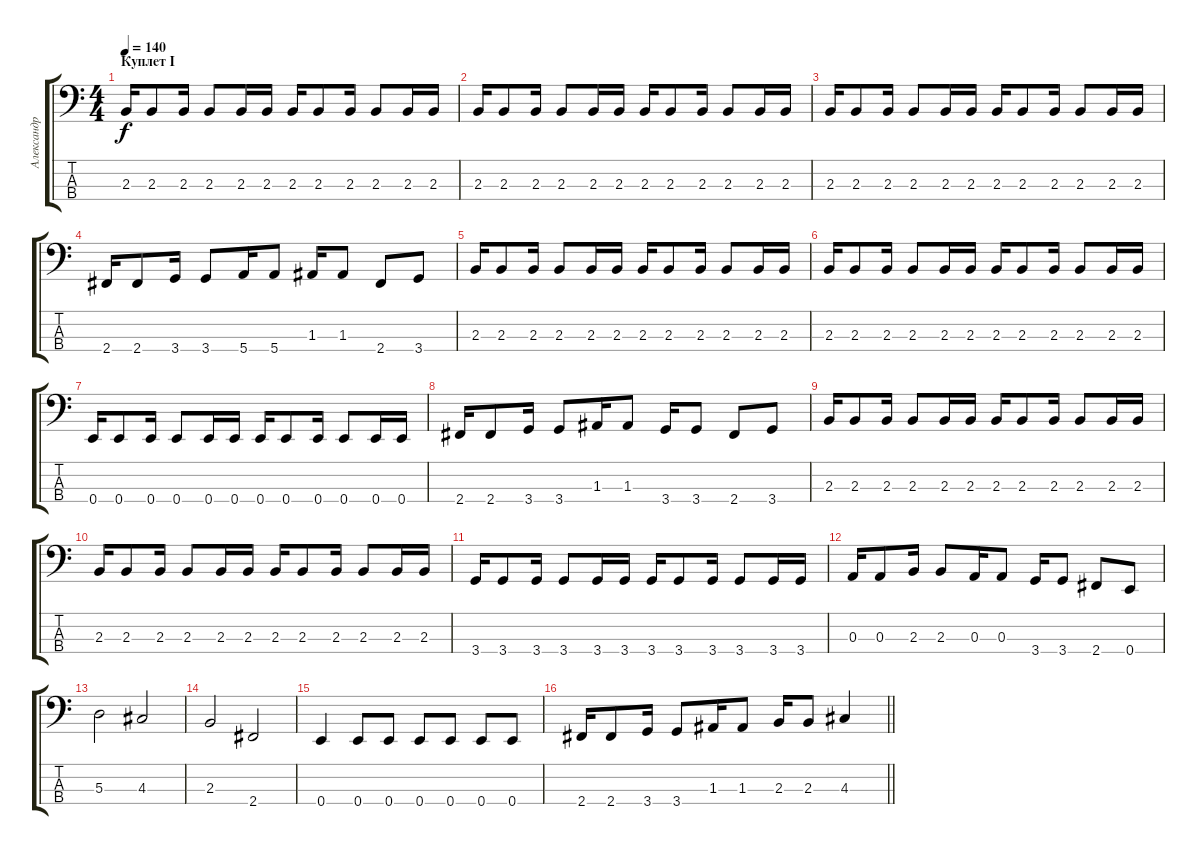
\track ("Александр Тимонин" "Александр ") {instrument electricbassfinger}
\staff {score tabs}
\tuning (G2 D2 A1 E1) {hide}
\ts (4 4)
\section ("" "Куплет I")
\tempo 140
\clef f4
\ks c
2.3.16{dy f} 2.3.8 2.3.16 2.3.8 2.3.16 2.3.16 2.3.16 2.3.8 2.3.16 2.3.8 2.3.16 2.3.16 |
2.3.16 2.3.8 2.3.16 2.3.8 2.3.16 2.3.16 2.3.16 2.3.8 2.3.16 2.3.8 2.3.16 2.3.16 |
2.3.16 2.3.8 2.3.16 2.3.8 2.3.16 2.3.16 2.3.16 2.3.8 2.3.16 2.3.8 2.3.16 2.3.16 |
2.4.16 2.4.8 3.4.16 3.4.8 5.4.16 5.4.8 1.3.16 1.3.8 2.4.8 3.4.8 |
2.3.16 2.3.8 2.3.16 2.3.8 2.3.16 2.3.16 2.3.16 2.3.8 2.3.16 2.3.8 2.3.16 2.3.16 |
2.3.16 2.3.8 2.3.16 2.3.8 2.3.16 2.3.16 2.3.16 2.3.8 2.3.16 2.3.8 2.3.16 2.3.16 |
0.4.16 0.4.8 0.4.16 0.4.8 0.4.16 0.4.16 0.4.16 0.4.8 0.4.16 0.4.8 0.4.16 0.4.16 |
2.4.16 2.4.8 3.4.16 3.4.8 1.3.16 1.3.8 3.4.16 3.4.8 2.4.8 3.4.8 |
2.3.16 2.3.8 2.3.16 2.3.8 2.3.16 2.3.16 2.3.16 2.3.8 2.3.16 2.3.8 2.3.16 2.3.16 |
2.3.16 2.3.8 2.3.16 2.3.8 2.3.16 2.3.16 2.3.16 2.3.8 2.3.16 2.3.8 2.3.16 2.3.16 |
3.4.16 3.4.8 3.4.16 3.4.8 3.4.16 3.4.16 3.4.16 3.4.8 3.4.16 3.4.8 3.4.16 3.4.16 |
0.3.16 0.3.8 2.3.16 2.3.8 0.3.16 0.3.8 3.4.16 3.4.8 2.4.8 0.4.8 |
5.3.2 4.3.2 |
2.3.2 2.4.2 |
0.4.4 0.4.8 0.4.8 0.4.8 0.4.8 0.4.8 0.4.8 |
\barLineRight lightlight
2.4.16 2.4.8 3.4.16 3.4.8 1.3.16 1.3.8 2.3.16 2.3.8 4.3.4
